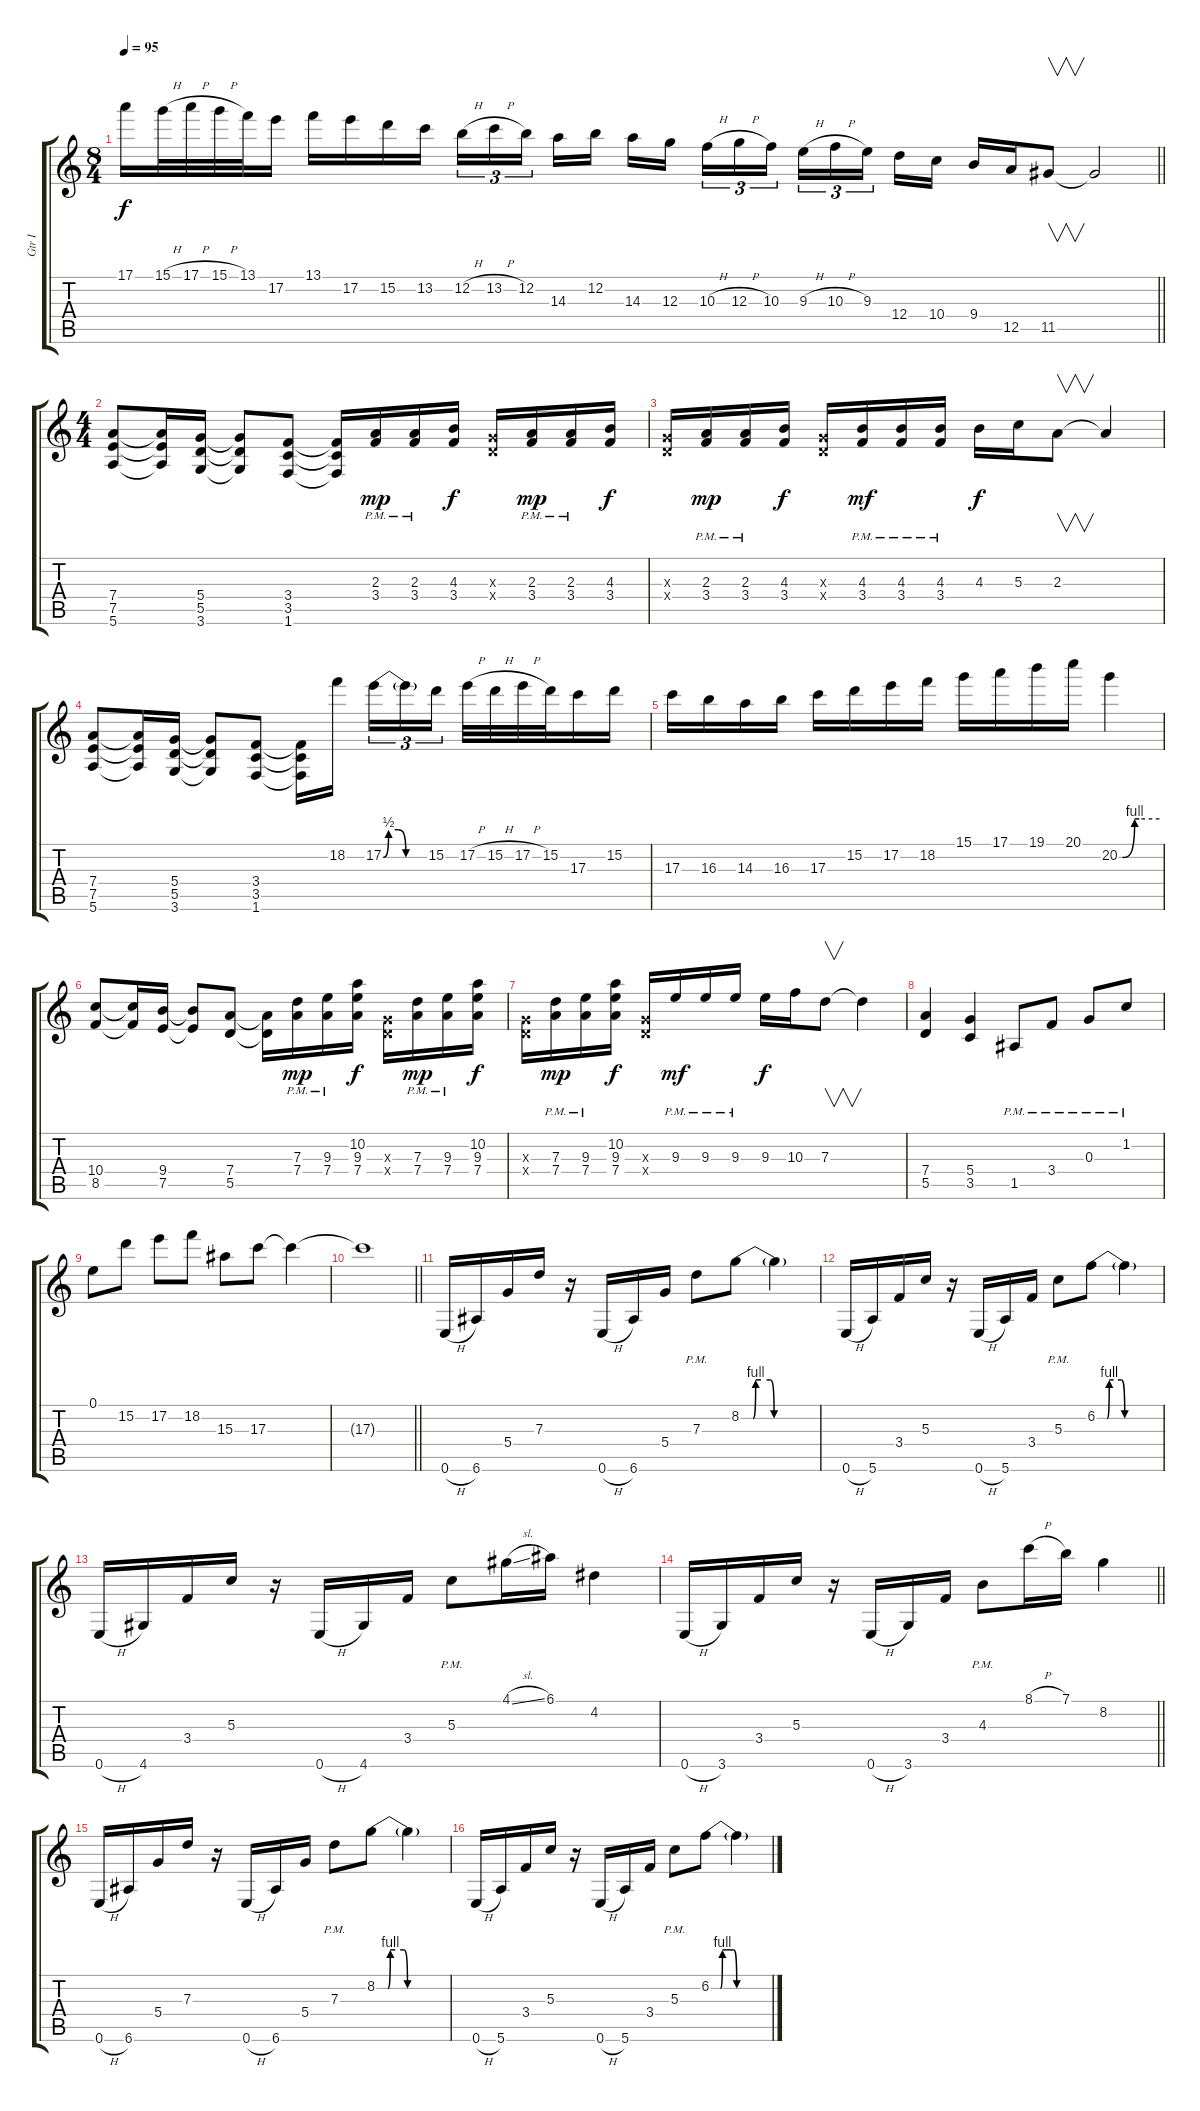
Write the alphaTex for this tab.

\track ("Gtr I" "Gtr I") {instrument electricguitarclean}
\staff {score tabs}
\tuning (E4 B3 G3 D3 A2 E2) {hide}
\ts (8 4)
\tempo 95
\clef g2
\barLineRight lightlight
\ks c
17.1{t}.16{dy f} 15.1{h}.32 17.1{h}.32 15.1{h}.32 13.1.32 17.2.16 13.1.16 17.2.16 15.2.16 13.2.16 12.2{h}.16{tu (3 2)} 13.2{h}.16{tu (3 2)} 12.2.16{tu (3 2)} 14.3.16 12.2.16 14.3.16 12.3.16 10.3{h}.16{tu (3 2)} 12.3{h}.16{tu (3 2)} 10.3.16{tu (3 2)} 9.3{h}.16{tu (3 2)} 10.3{h}.16{tu (3 2)} 9.3.16{tu (3 2)} 12.4.16 10.4.16 9.4.16 12.5.16 11.5.8{v} 11.5{t}.2 |
\ts (4 4)
(7.4 7.5 5.6).8 (7.4{t} 7.5{t} 5.6{t}).16 (5.4 5.5 3.6).16 (5.4{t} 5.5{t} 3.6{t}).8 (3.4 3.5 1.6).8 (3.4{t} 3.5{t} 1.6{t}).16 (2.3{pm} 3.4{pm}).16{dy mp} (2.3{pm} 3.4{pm}).16 (4.3 3.4).16{dy f} (0.3{x} 0.4{x}).16 (2.3{pm} 3.4{pm}).16{dy mp} (2.3{pm} 3.4{pm}).16 (4.3 3.4).16{dy f} |
(0.3{x} 0.4{x}).16 (2.3{pm} 3.4{pm}).16{dy mp} (2.3{pm} 3.4{pm}).16 (4.3 3.4).16{dy f} (0.3{x} 0.4{x}).16 (4.3{pm} 3.4{pm}).16{dy mf} (4.3{pm} 3.4{pm}).16 (4.3{pm} 3.4{pm}).16 4.3.16{dy f} 5.3.16 2.3.8{v} 2.3{t}.4 |
(7.4 7.5 5.6).8 (7.4{t} 7.5{t} 5.6{t}).16 (5.4 5.5 3.6).16 (5.4{t} 5.5{t} 3.6{t}).8 (3.4 3.5 1.6).8 (3.4{t} 3.5{t} 1.6{t}).16 18.2.16 17.2{be (custom 0 0 7 2 20 2 30 0 45 0 60 0)}.16{tu (3 2)} 17.2{t}.16{tu (3 2)} 15.2.16{tu (3 2)} 17.2{h}.32 15.2{h}.32 17.2{h}.32 15.2.32 17.3.16 15.2.16 |
17.3.16 16.3.16 14.3.16 16.3.16 17.3.16 15.2.16 17.2.16 18.2.16 15.1.16 17.1.16 19.1.16 20.1.16 20.2{be (custom 0 0 5 0 23 4 30 4 60 4)}.4 |
(10.4 8.5).8 (10.4{t} 8.5{t}).16 (9.4 7.5).16 (9.4{t} 7.5{t}).8 (7.4 5.5).8 (7.4{t} 5.5{t}).16 (7.3{pm} 7.4{pm}).16{dy mp} (9.3{pm} 7.4{pm}).16 (10.2 9.3 7.4).16{dy f} (0.3{x} 0.4{x}).16 (7.3{pm} 7.4{pm}).16{dy mp} (9.3{pm} 7.4{pm}).16 (10.2 9.3 7.4).16{dy f} |
(0.3{x} 0.4{x}).16 (7.3{pm} 7.4{pm}).16{dy mp} (9.3{pm} 7.4{pm}).16 (10.2 9.3 7.4).16{dy f} (0.3{x} 0.4{x}).16 9.3{pm}.16{dy mf} 9.3{pm}.16 9.3{pm}.16 9.3.16{dy f} 10.3.16 7.3.8{v} 7.3{t}.4 |
(7.4 5.5).4 (5.4 3.5).4 1.5{pm}.8 3.4{pm}.8 0.3{pm}.8 1.2{pm}.8 |
0.1.8 15.2.8 17.2.8 18.2.8 15.3.8 17.3.8 17.3{t}.4 |
\barLineRight lightlight
17.3{t}.1 |
0.6{h}.16 6.6.16 5.4.16 7.3.16 r.16 0.6{h}.16 6.6.16 5.4.16 7.3{pm}.8 8.2{be (custom 0 0 9 0 11 4 15 4 22 4 25 0 45 0 60 0)}.8 8.2{t}.4 |
0.6{h}.16 5.6.16 3.4.16 5.3.16 r.16 0.6{h}.16 5.6.16 3.4.16 5.3{pm}.8 6.2{be (custom 0 0 9 0 11 4 15 4 22 4 25 0 45 0 60 0)}.8 6.2{t}.4 |
0.6{h}.16 4.6.16 3.4.16 5.3.16 r.16 0.6{h}.16 4.6.16 3.4.16 5.3{pm}.8 4.1{sl}.16 6.1.16 4.2.4 |
\barLineRight lightlight
0.6{h}.16 3.6.16 3.4.16 5.3.16 r.16 0.6{h}.16 3.6.16 3.4.16 4.3{pm}.8 8.1{h}.16 7.1.16 8.2.4 |
0.6{h}.16 6.6.16 5.4.16 7.3.16 r.16 0.6{h}.16 6.6.16 5.4.16 7.3{pm}.8 8.2{be (custom 0 0 9 0 11 4 15 4 22 4 25 0 45 0 60 0)}.8 8.2{t}.4 |
0.6{h}.16 5.6.16 3.4.16 5.3.16 r.16 0.6{h}.16 5.6.16 3.4.16 5.3{pm}.8 6.2{be (custom 0 0 9 0 11 4 15 4 22 4 25 0 45 0 60 0)}.8 6.2{t}.4
